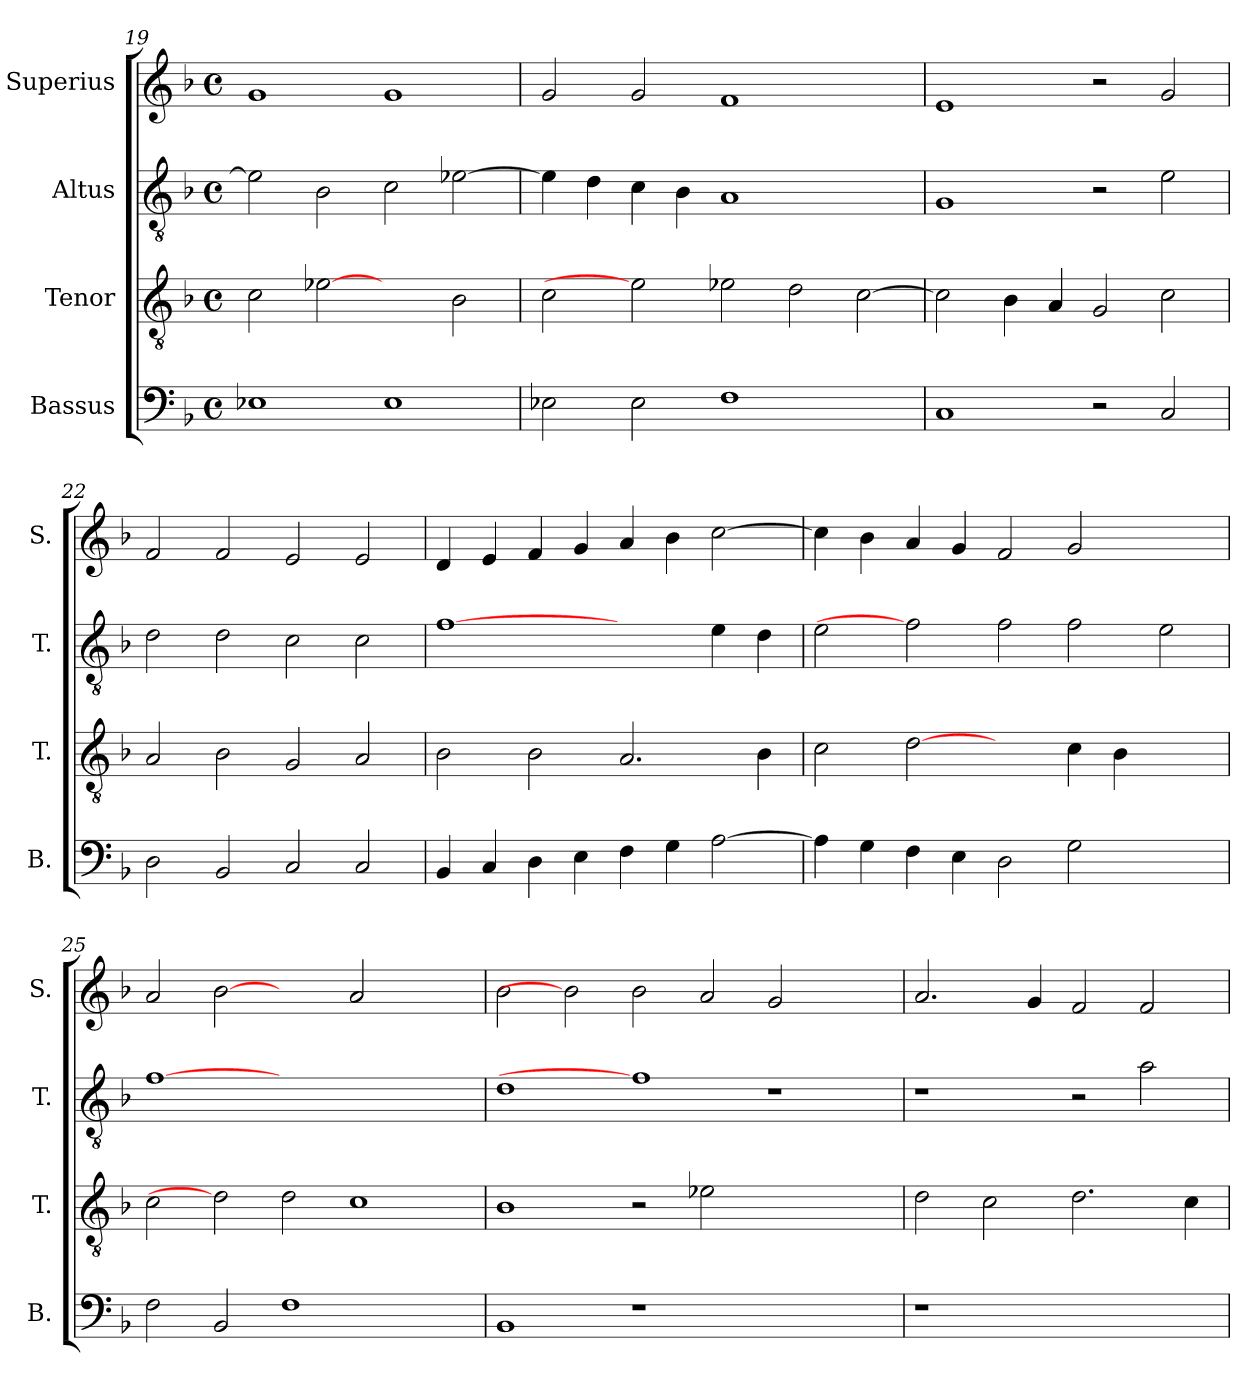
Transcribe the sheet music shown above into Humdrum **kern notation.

**kern	**kern	**kern	**kern
*part4	*part3	*part2	*part1
*staff4	*staff3	*staff2	*staff1
*I"Bassus	*I"Tenor	*I"Altus	*I"Superius
*I'B.	*I'T.	*I'T.	*I'S.
*clefF4	*clefGv2	*clefGv2	*clefG2
*	*ITrd7c12	*ITrd7c12	*
*k[b-]	*k[b-]	*k[b-]	*k[b-]
*F:	*F:	*F:	*F:
*M4/4	*M4/4	*M4/4	*M4/4
*met(c)	*met(c)	*met(c)	*met(c)
=19	=19	=19	=19
1E-Xi	2Ci\	2E-i\]	1gi
.	[2E-Xi	2BB-i\	.
1E-i	2ryy	2Ci\	1gi
.	2BB-i\	[>2E-Xi\	.
=20	=20	=20	=20
2E-Xi\	2Ci\	4E-i\]	2gi/
.	.	4Di\	.
2E-i\	2E-i]	4Ci\	2gi/
.	.	4BB-i\	.
1Fi	2E-Xi\	1AAi	1fi
.	2Di\	.	.
2ryy	[>2Ci\	2ryy	2ryy
!!LO:PB:g=z
=21	=21	=21	=21
1Ci	2Ci\]	1GGi	1ei
.	4BB-i\	.	.
.	4AAi/	.	.
2r	2GGi/	2r	2r
2Ci/	2Ci\	2Ei\	2gi/
=22	=22	=22	=22
2Di\	2AAi/	2Di\	2fi/
2BB-i/	2BB-i\	2Di\	2fi/
2Ci/	2GGi/	2Ci\	2ei/
2Ci/	2AAi/	2Ci\	2ei/
=23	=23	=23	=23
4BB-i/	2BB-i\	[1Fi	4di/
4Ci/	.	.	4ei/
4Di\	2BB-i\	.	4fi/
4Ei\	.	.	4gi/
4Fi\	2.AAi/	2ryy	4ai/
4Gi\	.	.	4b-i\
[>2Ai\	.	4Ei\	[>2cci\
.	4BB-i\	4Di\	.
=24	=24	=24	=24
4Ai\]	2Ci\	2Ei\	4cci\]
4Gi\	.	.	4b-i\
4Fi\	[2Di	2Fi]	4ai/
4Ei\	.	.	4gi/
2Di\	2ryy	2Fi\	2fi/
2Gi\	4Ci\	2Fi\	2gi/
.	4BB-i\	.	.
2ryy	2ryy	2Ei\	2ryy
!!LO:LB:g=z
=25	=25	=25	=25
2Fi\	2Ci\	[1Fi	2ai/
2BB-i/	2Di]	.	[2b-i
1Fi	2Di\	1.ryy	2ryy
.	1Ci	.	2ai/
2ryy	.	.	2ryy
=26	=26	=26	=26
1BB-i	1BB-i	1Di	2b-i\
.	.	.	2b-i]
1r	2r	1Fi]	2b-i\
.	2E-Xi\	.	2ai/
1ryy	1ryy	1r	2gi/
.	.	.	2ryy
=27	=27	=27	=27
!LO:N:vis=1	!	!	!
1r	2Di\	1r	2.ai/
.	2Ci\	.	.
.	.	.	4gi/
1ryy	2.Di\	2r	2fi/
.	.	2Ai\	2fi/
.	4Ci\	.	.
=	=	=	=
*-	*-	*-	*-
